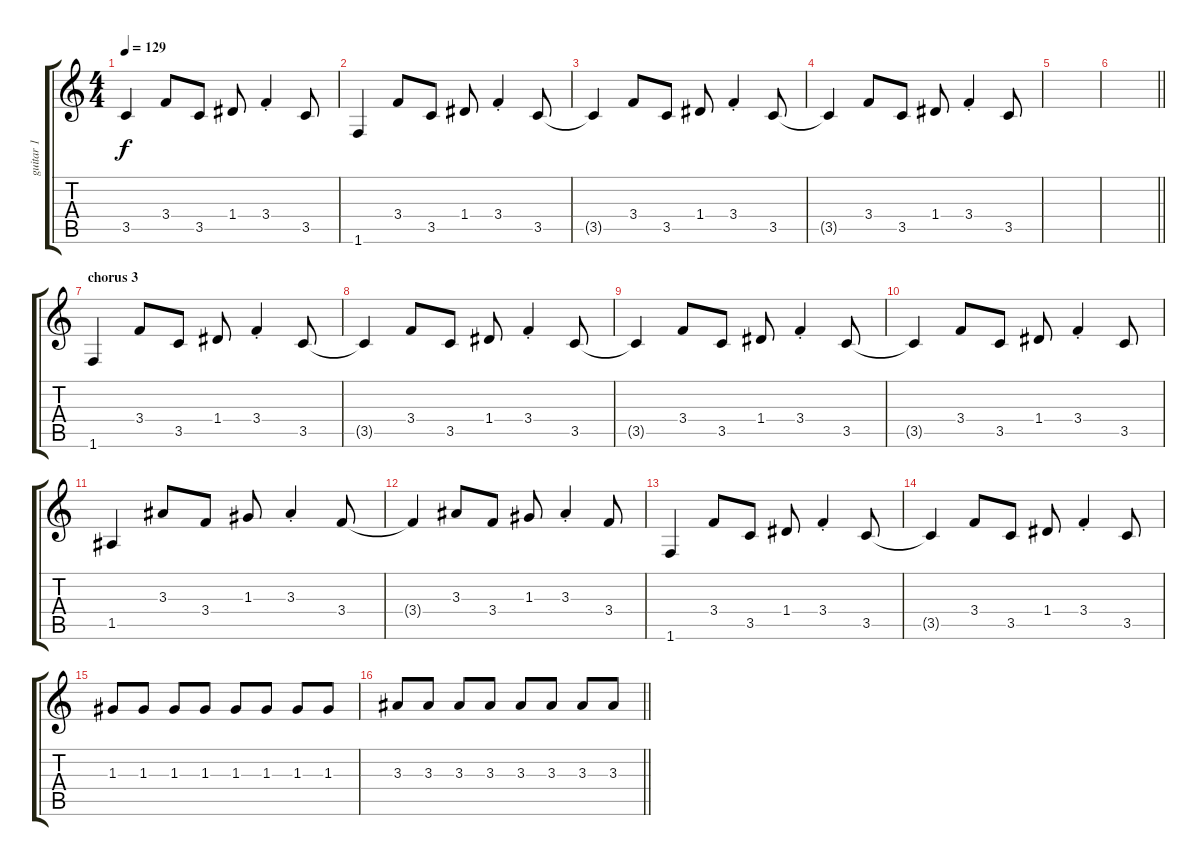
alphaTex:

\track ("guitar 1" "guitar 1") {instrument electricguitarclean}
\staff {score tabs}
\tuning (E4 B3 G3 D3 A2 E2) {hide}
\ts (4 4)
\tempo 129
\clef g2
\ks c
3.5{t}.4{dy f} 3.4.8 3.5.8 1.4.8 3.4{st}.4 3.5.8 |
1.6.4 3.4.8 3.5.8 1.4.8 3.4{st}.4 3.5.8 |
3.5{t}.4 3.4.8 3.5.8 1.4.8 3.4{st}.4 3.5.8 |
3.5{t}.4 3.4.8 3.5.8 1.4.8 3.4{st}.4 3.5.8 |
|
\barLineRight lightlight
|
\section ("" "chorus 3")
1.6.4{volume 16} 3.4.8 3.5.8 1.4.8 3.4{st}.4 3.5.8 |
3.5{t}.4 3.4.8 3.5.8 1.4.8 3.4{st}.4 3.5.8 |
3.5{t}.4 3.4.8 3.5.8 1.4.8 3.4{st}.4 3.5.8 |
3.5{t}.4 3.4.8 3.5.8 1.4.8 3.4{st}.4 3.5.8 |
1.5.4 3.3.8 3.4.8 1.3.8 3.3{st}.4 3.4.8 |
3.4{t}.4 3.3.8 3.4.8 1.3.8 3.3{st}.4 3.4.8 |
1.6.4 3.4.8 3.5.8 1.4.8 3.4{st}.4 3.5.8 |
3.5{t}.4 3.4.8 3.5.8 1.4.8 3.4{st}.4 3.5.8 |
1.3.8 1.3.8 1.3.8 1.3.8 1.3.8 1.3.8 1.3.8 1.3.8 |
\barLineRight lightlight
3.3.8 3.3.8 3.3.8 3.3.8 3.3.8 3.3.8 3.3.8 3.3.8
